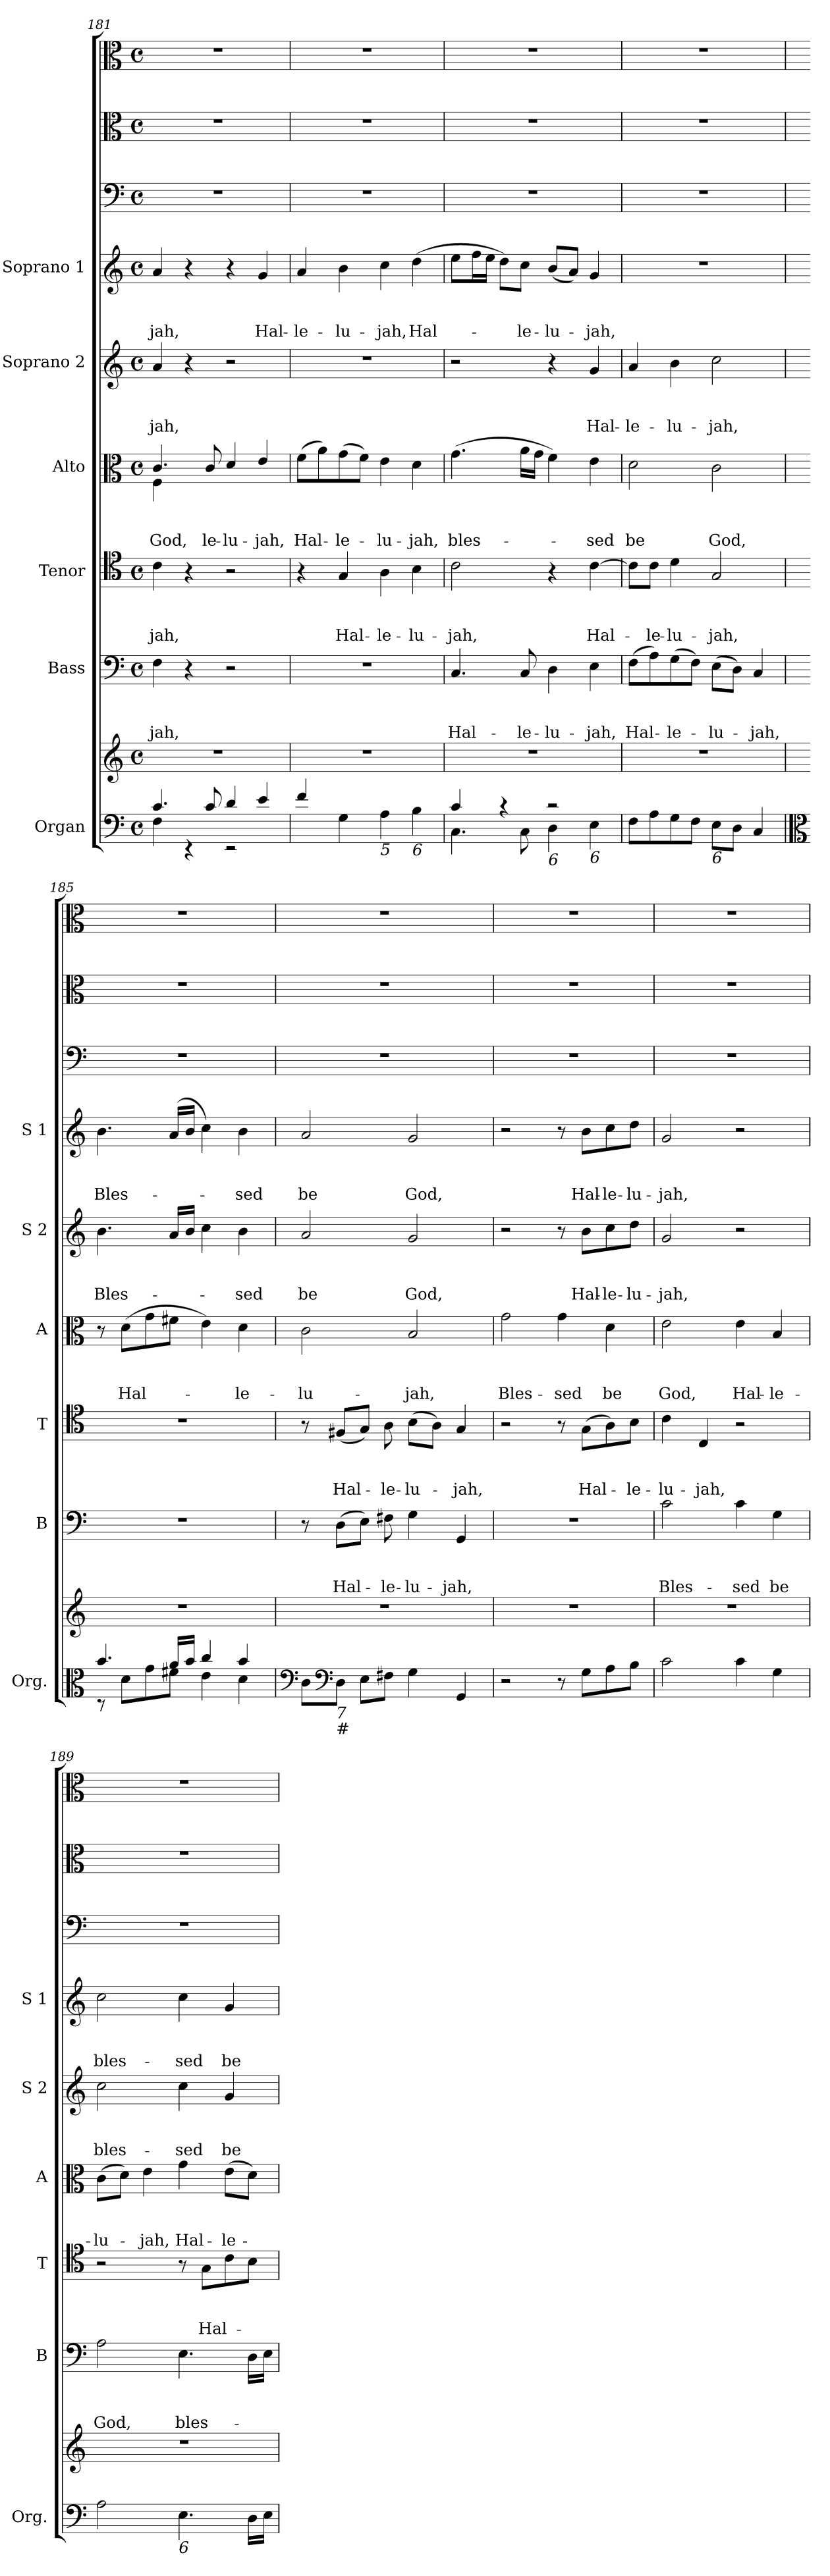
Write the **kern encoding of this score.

**kern	**kern	**kern	**text	**text	**text	**kern	**text	**text	**text	**kern	**text	**text	**text	**kern	**text	**text	**text	**kern	**text	**text	**text	**kern	**kern	**kern
*part9	*part9	*part8	*part8	*part8	*part8	*part7	*part7	*part7	*part7	*part6	*part6	*part6	*part6	*part5	*part5	*part5	*part5	*part4	*part4	*part4	*part4	*part3	*part2	*part1
*staff10	*staff9	*staff8	*staff8	*staff8	*staff8	*staff7	*staff7	*staff7	*staff7	*staff6	*staff6	*staff6	*staff6	*staff5	*staff5	*staff5	*staff5	*staff4	*staff4	*staff4	*staff4	*staff3	*staff2	*staff1
*I"Organ	*	*I"Bass	*	*	*	*I"Tenor	*	*	*	*I"Alto	*	*	*	*I"Soprano 2	*	*	*	*I"Soprano 1	*	*	*	*	*	*
*I'Org.	*	*I'B	*	*	*	*I'T	*	*	*	*I'A	*	*	*	*I'S 2	*	*	*	*I'S 1	*	*	*	*	*	*
*clefF4	*clefG2	*clefF4	*	*	*	*clefC4	*	*	*	*clefC3	*	*	*	*clefG2	*	*	*	*clefG2	*	*	*	*clefF4	*clefC3	*clefC3
*k[]	*k[]	*k[]	*	*	*	*k[]	*	*	*	*k[]	*	*	*	*k[]	*	*	*	*k[]	*	*	*	*k[]	*k[]	*k[]
*C:	*C:	*C:	*	*	*	*C:	*	*	*	*C:	*	*	*	*C:	*	*	*	*C:	*	*	*	*C:	*C:	*C:
*M4/4	*M4/4	*M4/4	*	*	*	*M4/4	*	*	*	*M4/4	*	*	*	*M4/4	*	*	*	*M4/4	*	*	*	*M4/4	*M4/4	*M4/4
*met(c)	*met(c)	*met(c)	*	*	*	*met(c)	*	*	*	*met(c)	*	*	*	*met(c)	*	*	*	*met(c)	*	*	*	*met(c)	*met(c)	*met(c)
=181	=181	=181	=181	=181	=181	=181	=181	=181	=181	=181	=181	=181	=181	=181	=181	=181	=181	=181	=181	=181	=181	=181	=181	=181
*^	*	*	*	*	*	*	*	*	*	*	*	*	*	*	*	*	*	*	*	*	*	*	*	*
!	!	!	!	!	!	!LO:LY:b	!	!	!	!LO:LY:b	!	!	!	!LO:LY:b	!	!	!	!LO:LY:b	!	!	!	!LO:LY:b	!	!	!
*	*	*	*	*	*	*	*	*	*	*	*^	*	*	*	*	*	*	*	*	*	*	*	*	*	*
4.c/	4F\	1r	4F\	.	.	-jah,	4c\	.	.	-jah,	4.c/	4F\	.	.	God,	4a/	.	.	-jah,	4a/	.	.	-jah,	1r	1r	1r
.	4rEE	.	4r	.	.	.	4r	.	.	.	.	4ryy	.	.	.	4r	.	.	.	4r	.	.	.	.	.	.
!	!	!	!	!	!	!	!	!	!	!	!	!	!	!	!LO:LY:b	!	!	!	!	!	!	!	!	!	!	!
8c/	.	.	.	.	.	.	.	.	.	.	8c/	.	.	.	-le-	.	.	.	.	.	.	.	.	.	.	.
!	!	!	!	!	!	!	!	!	!	!	!	!	!	!	!LO:LY:b	!	!	!	!	!	!	!	!	!	!	!
4d/	2rEE	.	2r	.	.	.	2r	.	.	.	4d/	2ryy	.	.	-lu-	2r	.	.	.	4r	.	.	.	.	.	.
!	!	!	!	!	!	!	!	!	!	!	!	!	!	!	!LO:LY:b	!	!	!	!	!	!	!	!LO:LY:b	!	!	!
4e/	.	.	.	.	.	.	.	.	.	.	4e/	.	.	.	-jah,	.	.	.	.	4g/	.	.	Hal-	.	.	.
*	*	*	*	*	*	*	*	*	*	*	*v	*v	*	*	*	*	*	*	*	*	*	*	*	*	*	*
=182	=182	=182	=182	=182	=182	=182	=182	=182	=182	=182	=182	=182	=182	=182	=182	=182	=182	=182	=182	=182	=182	=182	=182	=182	=182
!	!	!	!	!	!	!	!	!	!	!	!	!	!	!LO:LY:b	!	!	!	!	!	!	!	!LO:LY:b	!	!	!
4f/	4ryy	1r	1r	.	.	.	4r	.	.	.	(>8f\L	.	.	Hal-	1r	.	.	.	4a/	.	.	-le-	1r	1r	1r
.	.	.	.	.	.	.	.	.	.	.	8a\)	.	.	.	.	.	.	.	.	.	.	.	.	.	.
!	!	!	!	!	!	!	!	!	!	!LO:LY:b	!	!	!	!LO:LY:b	!	!	!	!	!	!	!	!LO:LY:b	!	!	!
4ryy	4G\	.	.	.	.	.	4G/	.	.	Hal-	(>8g\	.	.	-le-	.	.	.	.	4b\	.	.	-lu-	.	.	.
.	.	.	.	.	.	.	.	.	.	.	8f\J)	.	.	.	.	.	.	.	.	.	.	.	.	.	.
!LO:TX:b:i:t=5	!	!	!	!	!	!	!	!	!	!	!	!	!	!	!	!	!	!	!	!	!	!	!	!	!
!	!	!	!	!	!	!	!	!	!	!LO:LY:b	!	!	!	!LO:LY:b	!	!	!	!	!	!	!	!LO:LY:b	!	!	!
2ryy	4A\	.	.	.	.	.	4A\	.	.	-le-	4e\	.	.	-lu-	.	.	.	.	4cc\	.	.	-jah,	.	.	.
!	!LO:TX:b:i:t=6	!	!	!	!	!	!	!	!	!	!	!	!	!	!	!	!	!	!	!	!	!	!	!	!
!	!	!	!	!	!	!	!	!	!	!LO:LY:b	!	!	!	!LO:LY:b	!	!	!	!	!	!	!	!LO:LY:b	!	!	!
.	4B\	.	.	.	.	.	4B\	.	.	-lu-	4d\	.	.	-jah,	.	.	.	.	(>4dd\	.	.	Hal-	.	.	.
=183	=183	=183	=183	=183	=183	=183	=183	=183	=183	=183	=183	=183	=183	=183	=183	=183	=183	=183	=183	=183	=183	=183	=183	=183	=183
!	!	!	!	!	!	!LO:LY:b	!	!	!	!LO:LY:b	!	!	!	!LO:LY:b	!	!	!	!	!	!	!	!	!	!	!
4c/	4.C\	1r	4.C/	.	.	Hal-	2c\	.	.	-jah,	(>4.g\	.	.	bles-	2r	.	.	.	8ee\L	.	.	.	1r	1r	1r
.	.	.	.	.	.	.	.	.	.	.	.	.	.	.	.	.	.	.	16ff\L	.	.	.	.	.	.
.	.	.	.	.	.	.	.	.	.	.	.	.	.	.	.	.	.	.	16ee\JJ	.	.	.	.	.	.
4rc	.	.	.	.	.	.	.	.	.	.	.	.	.	.	.	.	.	.	8dd\L)	.	.	.	.	.	.
!	!	!	!	!	!	!LO:LY:b	!	!	!	!	!	!	!	!	!	!	!	!	!	!	!	!LO:LY:b	!	!	!
.	8C\	.	8C/	.	.	-le-	.	.	.	.	16a\LL	.	.	.	.	.	.	.	8cc\J	.	.	-le-	.	.	.
.	.	.	.	.	.	.	.	.	.	.	16g\JJ	.	.	.	.	.	.	.	.	.	.	.	.	.	.
!LO:TX:b:i:t=6	!	!	!	!	!	!	!	!	!	!	!	!	!	!	!	!	!	!	!	!	!	!	!	!	!
!	!	!	!	!	!	!LO:LY:b	!	!	!	!	!	!	!	!	!	!	!	!	!	!	!	!LO:LY:b	!	!	!
2rc	4D\	.	4D\	.	.	-lu-	4r	.	.	.	4f\)	.	.	.	4r	.	.	.	(<8b/L	.	.	-lu-	.	.	.
.	.	.	.	.	.	.	.	.	.	.	.	.	.	.	.	.	.	.	8a/J)	.	.	.	.	.	.
!	!LO:TX:b:i:t=6	!	!	!	!	!	!	!	!	!	!	!	!	!	!	!	!	!	!	!	!	!	!	!	!
!	!	!	!	!	!	!LO:LY:b	!	!	!	!LO:LY:b	!	!	!	!LO:LY:b	!	!	!	!LO:LY:b	!	!	!	!LO:LY:b	!	!	!
.	4E\	.	4E\	.	.	-jah,	[4c\	.	.	Hal-	4e\	.	.	-sed	4g/	.	.	Hal-	4g/	.	.	-jah,	.	.	.
=184	=184	=184	=184	=184	=184	=184	=184	=184	=184	=184	=184	=184	=184	=184	=184	=184	=184	=184	=184	=184	=184	=184	=184	=184	=184
!LO:TX:b:i:t=6	!	!	!	!	!	!	!	!	!	!	!	!	!	!	!	!	!	!	!	!	!	!	!	!	!
!LO:TX:b:i:t=5	!	!	!	!	!	!	!	!	!	!	!	!	!	!	!	!	!	!	!	!	!	!	!	!	!
!	!	!	!	!	!	!LO:LY:b	!	!	!	!	!	!	!	!LO:LY:b	!	!	!	!LO:LY:b	!	!	!	!	!	!	!
*v	*v	*	*	*	*	*	*	*	*	*	*	*	*	*	*	*	*	*	*	*	*	*	*	*	*
8F\L	1r	(>8F\L	.	.	Hal-	8c\L]	.	.	.	2d\	.	.	be	4a/	.	.	-le-	1r	.	.	.	1r	1r	1r
!	!	!	!	!	!	!	!	!	!LO:LY:b	!	!	!	!	!	!	!	!	!	!	!	!	!	!	!
8A\	.	8A\)	.	.	.	8c\J	.	.	-le-	.	.	.	.	.	.	.	.	.	.	.	.	.	.	.
!	!	!	!	!	!LO:LY:b	!	!	!	!LO:LY:b	!	!	!	!	!	!	!	!LO:LY:b	!	!	!	!	!	!	!
8G\	.	(>8G\	.	.	-le-	4d\	.	.	-lu-	.	.	.	.	4b\	.	.	-lu-	.	.	.	.	.	.	.
8F\J	.	8F\J)	.	.	.	.	.	.	.	.	.	.	.	.	.	.	.	.	.	.	.	.	.	.
!LO:TX:b:i:t=6	!	!	!	!	!	!	!	!	!	!	!	!	!	!	!	!	!	!	!	!	!	!	!	!
!	!	!	!	!	!LO:LY:b	!	!	!	!LO:LY:b	!	!	!	!LO:LY:b	!	!	!	!LO:LY:b	!	!	!	!	!	!	!
8E\L	.	(>8E\L	.	.	-lu-	2G/	.	.	-jah,	2c\	.	.	God,	2cc\	.	.	-jah,	.	.	.	.	.	.	.
8D\J	.	8D\J)	.	.	.	.	.	.	.	.	.	.	.	.	.	.	.	.	.	.	.	.	.	.
!	!	!	!	!	!LO:LY:b	!	!	!	!	!	!	!	!	!	!	!	!	!	!	!	!	!	!	!
4C/	.	4C/	.	.	-jah,	.	.	.	.	.	.	.	.	.	.	.	.	.	.	.	.	.	.	.
!!LO:PB:g=z
=185	=185	=185	=185	=185	=185	=185	=185	=185	=185	=185	=185	=185	=185	=185	=185	=185	=185	=185	=185	=185	=185	=185	=185	=185
*clefC3	*	*	*	*	*	*	*	*	*	*	*	*	*	*	*	*	*	*	*	*	*	*	*	*
*^	*	*	*	*	*	*	*	*	*	*	*	*	*	*	*	*	*	*	*	*	*	*	*	*
!	!	!	!	!	!	!	!	!	!	!	!	!	!	!	!	!	!	!LO:LY:b	!	!	!	!LO:LY:b	!	!	!
4.b/	8rD	1r	1r	.	.	.	1r	.	.	.	8r	.	.	.	4.b\	.	.	Bles-	4.b\	.	.	Bles-	1r	1r	1r
!	!	!	!	!	!	!	!	!	!	!	!	!	!	!LO:LY:b	!	!	!	!	!	!	!	!	!	!	!
.	8d\L	.	.	.	.	.	.	.	.	.	(>8d\L	.	.	Hal-	.	.	.	.	.	.	.	.	.	.	.
.	8g\	.	.	.	.	.	.	.	.	.	8g\	.	.	.	.	.	.	.	.	.	.	.	.	.	.
16a/LL	8f#X\J	.	.	.	.	.	.	.	.	.	8f#X\J	.	.	.	16a/LL	.	.	.	(>16a/LL	.	.	.	.	.	.
16b/JJ	.	.	.	.	.	.	.	.	.	.	.	.	.	.	16b/JJ	.	.	.	16b/JJ	.	.	.	.	.	.
4cc/	4e\	.	.	.	.	.	.	.	.	.	4e\)	.	.	.	4cc\	.	.	.	4cc\)	.	.	.	.	.	.
!	!	!	!	!	!	!	!	!	!	!	!	!	!	!LO:LY:b	!	!	!	!LO:LY:b	!	!	!	!LO:LY:b	!	!	!
4b/	4d\	.	.	.	.	.	.	.	.	.	4d\	.	.	-le-	4b\	.	.	-sed	4b\	.	.	-sed	.	.	.
=186	=186	=186	=186	=186	=186	=186	=186	=186	=186	=186	=186	=186	=186	=186	=186	=186	=186	=186	=186	=186	=186	=186	=186	=186	=186
!LO:TX:b:i:t=6	!	!	!	!	!	!	!	!	!	!	!	!	!	!	!	!	!	!	!	!	!	!	!	!	!
!	!	!	!	!	!	!	!	!	!	!	!	!	!	!LO:LY:b	!	!	!	!LO:LY:b	!	!	!	!LO:LY:b	!	!	!
*v	*v	*	*	*	*	*	*	*	*	*	*	*	*	*	*	*	*	*	*	*	*	*	*	*	*
8c\L	1r	8r	.	.	.	8r	.	.	.	2c\	.	.	-lu-	2a/	.	.	be	2a/	.	.	be	1r	1r	1r
*clefF4	*	*	*	*	*	*	*	*	*	*	*	*	*	*	*	*	*	*	*	*	*	*	*	*
!LO:TX:b:i:t=7	!	!	!	!	!	!	!	!	!	!	!	!	!	!	!	!	!	!	!	!	!	!	!	!
!LO:TX:b:t=#	!	!	!	!	!	!	!	!	!	!	!	!	!	!	!	!	!	!	!	!	!	!	!	!
!	!	!	!	!	!LO:LY:b	!	!	!	!LO:LY:b	!	!	!	!	!	!	!	!	!	!	!	!	!	!	!
8D\J	.	(>8D\L	.	.	Hal-	(<8F#X/L	.	.	Hal-	.	.	.	.	.	.	.	.	.	.	.	.	.	.	.
8E\L	.	8E\J)	.	.	.	8G/J)	.	.	.	.	.	.	.	.	.	.	.	.	.	.	.	.	.	.
!	!	!	!	!	!LO:LY:b	!	!	!	!LO:LY:b	!	!	!	!	!	!	!	!	!	!	!	!	!	!	!
8F#X\J	.	8F#X\	.	.	-le-	8A\	.	.	-le-	.	.	.	.	.	.	.	.	.	.	.	.	.	.	.
!	!	!	!	!	!LO:LY:b	!	!	!	!LO:LY:b	!	!	!	!LO:LY:b	!	!	!	!LO:LY:b	!	!	!	!LO:LY:b	!	!	!
4G\	.	4G\	.	.	-lu-	(>8B\L	.	.	-lu-	2B/	.	.	-jah,	2g/	.	.	God,	2g/	.	.	God,	.	.	.
.	.	.	.	.	.	8A\J)	.	.	.	.	.	.	.	.	.	.	.	.	.	.	.	.	.	.
!	!	!	!	!	!LO:LY:b	!	!	!	!LO:LY:b	!	!	!	!	!	!	!	!	!	!	!	!	!	!	!
4GG/	.	4GG/	.	.	-jah,	4G/	.	.	-jah,	.	.	.	.	.	.	.	.	.	.	.	.	.	.	.
=187	=187	=187	=187	=187	=187	=187	=187	=187	=187	=187	=187	=187	=187	=187	=187	=187	=187	=187	=187	=187	=187	=187	=187	=187
!	!	!	!	!	!	!	!	!	!	!	!	!	!LO:LY:b	!	!	!	!	!	!	!	!	!	!	!
2r	1r	1r	.	.	.	2r	.	.	.	2g\	.	.	Bles-	2r	.	.	.	2r	.	.	.	1r	1r	1r
!	!	!	!	!	!	!	!	!	!	!	!	!	!LO:LY:b	!	!	!	!	!	!	!	!	!	!	!
8r	.	.	.	.	.	8r	.	.	.	4g\	.	.	-sed	8r	.	.	.	8r	.	.	.	.	.	.
!	!	!	!	!	!	!	!	!	!LO:LY:b	!	!	!	!	!	!	!	!LO:LY:b	!	!	!	!LO:LY:b	!	!	!
8G\L	.	.	.	.	.	(>8G\L	.	.	Hal-	.	.	.	.	8b\L	.	.	Hal-	8b\L	.	.	Hal-	.	.	.
!	!	!	!	!	!	!	!	!	!	!	!	!	!LO:LY:b	!	!	!	!LO:LY:b	!	!	!	!LO:LY:b	!	!	!
8A\	.	.	.	.	.	8A\)	.	.	.	4d\	.	.	be	8cc\	.	.	-le-	8cc\	.	.	-le-	.	.	.
!	!	!	!	!	!	!	!	!	!LO:LY:b	!	!	!	!	!	!	!	!LO:LY:b	!	!	!	!LO:LY:b	!	!	!
8B\J	.	.	.	.	.	8B\J	.	.	-le-	.	.	.	.	8dd\J	.	.	-lu-	8dd\J	.	.	-lu-	.	.	.
=188	=188	=188	=188	=188	=188	=188	=188	=188	=188	=188	=188	=188	=188	=188	=188	=188	=188	=188	=188	=188	=188	=188	=188	=188
!	!	!	!	!	!LO:LY:b	!	!	!	!LO:LY:b	!	!	!	!LO:LY:b	!	!	!	!LO:LY:b	!	!	!	!LO:LY:b	!	!	!
2c\	1r	2c\	.	.	Bles-	4c\	.	.	-lu-	2e\	.	.	God,	2g/	.	.	-jah,	2g/	.	.	-jah,	1r	1r	1r
!	!	!	!	!	!	!	!	!	!LO:LY:b	!	!	!	!	!	!	!	!	!	!	!	!	!	!	!
.	.	.	.	.	.	4C/	.	.	-jah,	.	.	.	.	.	.	.	.	.	.	.	.	.	.	.
!	!	!	!	!	!LO:LY:b	!	!	!	!	!	!	!	!LO:LY:b	!	!	!	!	!	!	!	!	!	!	!
4c\	.	4c\	.	.	-sed	2r	.	.	.	4e\	.	.	Hal-	2r	.	.	.	2r	.	.	.	.	.	.
!	!	!	!	!	!LO:LY:b	!	!	!	!	!	!	!	!LO:LY:b	!	!	!	!	!	!	!	!	!	!	!
4G\	.	4G\	.	.	be	.	.	.	.	4B/	.	.	-le-	.	.	.	.	.	.	.	.	.	.	.
=189	=189	=189	=189	=189	=189	=189	=189	=189	=189	=189	=189	=189	=189	=189	=189	=189	=189	=189	=189	=189	=189	=189	=189	=189
!	!	!	!	!	!LO:LY:b	!	!	!	!	!	!	!	!LO:LY:b	!	!	!	!LO:LY:b	!	!	!	!LO:LY:b	!	!	!
2A\	1r	2A\	.	.	God,	2r	.	.	.	(>8c\L	.	.	-lu-	2cc\	.	.	bles-	2cc\	.	.	bles-	1r	1r	1r
.	.	.	.	.	.	.	.	.	.	8d\J)	.	.	.	.	.	.	.	.	.	.	.	.	.	.
!	!	!	!	!	!	!	!	!	!	!	!	!	!LO:LY:b	!	!	!	!	!	!	!	!	!	!	!
.	.	.	.	.	.	.	.	.	.	4e\	.	.	-jah,	.	.	.	.	.	.	.	.	.	.	.
!LO:TX:b:i:t=6	!	!	!	!	!	!	!	!	!	!	!	!	!	!	!	!	!	!	!	!	!	!	!	!
!	!	!	!	!	!LO:LY:b	!	!	!	!	!	!	!	!LO:LY:b	!	!	!	!LO:LY:b	!	!	!	!LO:LY:b	!	!	!
4.E\	.	4.E\	.	.	bles-	8r	.	.	.	4g\	.	.	Hal-	4cc\	.	.	-sed	4cc\	.	.	-sed	.	.	.
!	!	!	!	!	!	!	!	!	!LO:LY:b	!	!	!	!	!	!	!	!	!	!	!	!	!	!	!
.	.	.	.	.	.	8G\L	.	.	Hal-	.	.	.	.	.	.	.	.	.	.	.	.	.	.	.
!	!	!	!	!	!	!	!	!	!	!	!	!	!LO:LY:b	!	!	!	!LO:LY:b	!	!	!	!LO:LY:b	!	!	!
.	.	.	.	.	.	8c\	.	.	.	(>8e\L	.	.	-le-	4g/	.	.	be	4g/	.	.	be	.	.	.
16D\LL	.	16D\LL	.	.	.	8B\J	.	.	.	8d\J)	.	.	.	.	.	.	.	.	.	.	.	.	.	.
16E\JJ	.	16E\JJ	.	.	.	.	.	.	.	.	.	.	.	.	.	.	.	.	.	.	.	.	.	.
=	=	=	=	=	=	=	=	=	=	=	=	=	=	=	=	=	=	=	=	=	=	=	=	=
*-	*-	*-	*-	*-	*-	*-	*-	*-	*-	*-	*-	*-	*-	*-	*-	*-	*-	*-	*-	*-	*-	*-	*-	*-
